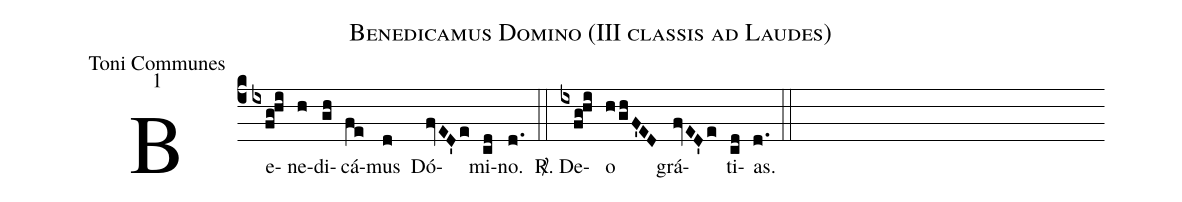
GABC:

name:Benedicamus Domino (III classis ad Laudes);
office-part:Toni Communes;
mode:1;
%%
(c4)
Be(ixfg@hi)ne(h)di(gh)cá(fe)mus(d) Dó(fvED'e)mi(cd)no.(d.) (::) <sp>R/</sp>. De(ixfg@hi)o(h/ghF'ED) grá(fvED'e)ti(cd)as.(d.) (::)
